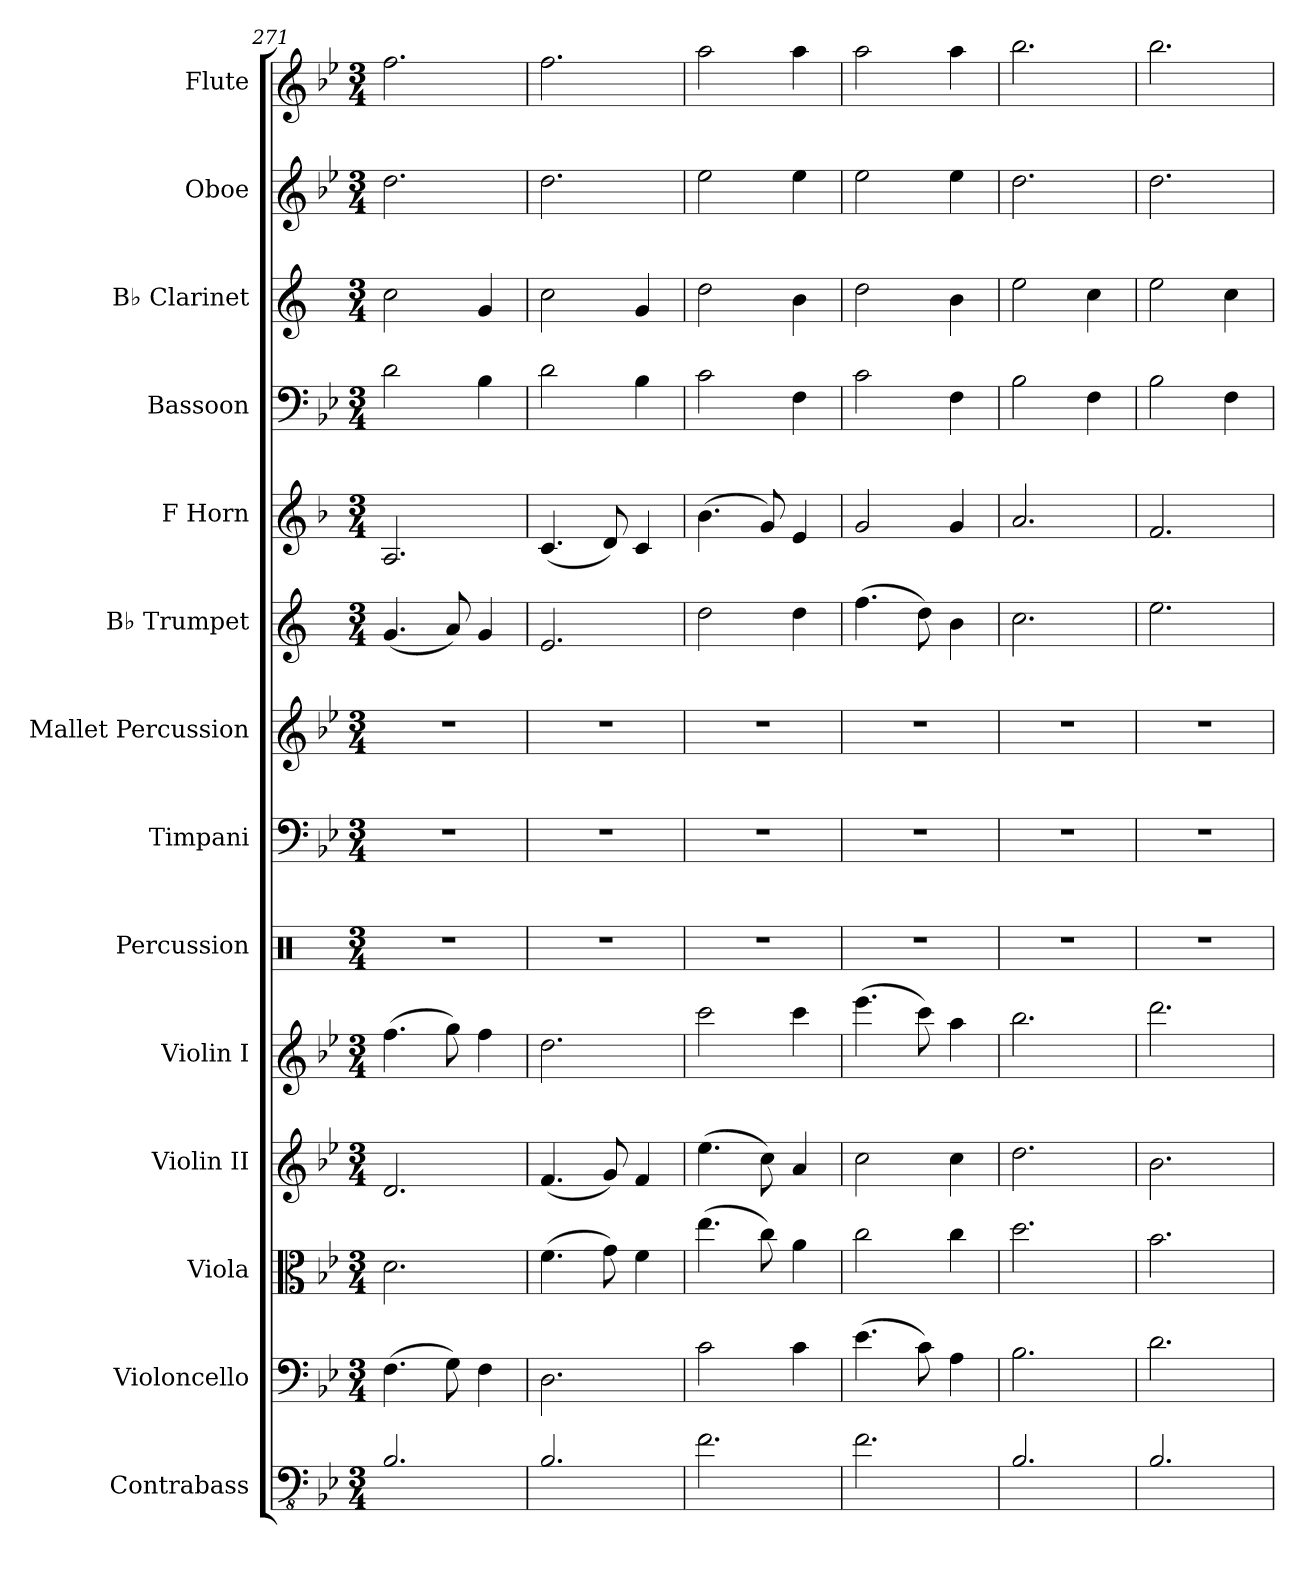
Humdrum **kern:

**kern	**kern	**kern	**kern	**kern	**kern	**kern	**kern	**kern	**kern	**kern	**kern	**kern	**kern
*part14	*part13	*part12	*part11	*part10	*part9	*part8	*part7	*part6	*part5	*part4	*part3	*part2	*part1
*staff14	*staff13	*staff12	*staff11	*staff10	*staff9	*staff8	*staff7	*staff6	*staff5	*staff4	*staff3	*staff2	*staff1
*I"Contrabass	*I"Violoncello	*I"Viola	*I"Violin II	*I"Violin I	*I"Percussion	*I"Timpani	*I"Mallet Percussion	*I"B♭ Trumpet	*I"F Horn	*I"Bassoon	*I"B♭ Clarinet	*I"Oboe	*I"Flute
*I'Cb.	*I'Vc.	*I'Vla.	*I'Vln. II	*I'Vln. I	*I'Perc.	*I'Timp.	*I'Mlt. Perc.	*I'B♭ Tpt.	*I'F Hn.	*I'Bsn.	*I'B♭ Cl.	*I'Ob.	*I'Fl.
*clefFv4	*clefF4	*clefC3	*clefG2	*clefG2	*clefX	*clefF4	*clefG2	*clefG2	*clefG2	*clefF4	*clefG2	*clefG2	*clefG2
*ITrd7c12	*	*	*	*	*	*	*ITrd-14c-24	*ITrd1c2	*ITrd4c7	*	*ITrd1c2	*	*
*k[b-e-]	*k[b-e-]	*k[b-e-]	*k[b-e-]	*k[b-e-]	*k[]	*k[b-e-]	*k[b-e-]	*k[b-e-]	*k[b-e-]	*k[b-e-]	*k[b-e-]	*k[b-e-]	*k[b-e-]
*M3/4	*M3/4	*M3/4	*M3/4	*M3/4	*M3/4	*M3/4	*M3/4	*M3/4	*M3/4	*M3/4	*M3/4	*M3/4	*M3/4
=271	=271	=271	=271	=271	=271	=271	=271	=271	=271	=271	=271	=271	=271
2.BBB-/	(4.F\	2.d\	2.d/	(4.ff\	2.r	2.r	2.r	(4.f/	2.D/	2d\	2b-\	2.dd\	2.ff\
.	8G\)	.	.	8gg\)	.	.	.	8g/)	.	.	.	.	.
.	4F\	.	.	4ff\	.	.	.	4f/	.	4B-\	4f/	.	.
=272	=272	=272	=272	=272	=272	=272	=272	=272	=272	=272	=272	=272	=272
2.BBB-/	2.D\	(4.f\	(4.f/	2.dd\	2.r	2.r	2.r	2.d/	(4.F/	2d\	2b-\	2.dd\	2.ff\
.	.	8g\)	8g/)	.	.	.	.	.	8G/)	.	.	.	.
.	.	4f\	4f/	.	.	.	.	.	4F/	4B-\	4f/	.	.
=273	=273	=273	=273	=273	=273	=273	=273	=273	=273	=273	=273	=273	=273
2.FF\	2c\	(4.ee-\	(4.ee-\	2ccc\	2.r	2.r	2.r	2cc\	(4.e-\	2c\	2cc\	2ee-\	2aa\
.	.	8cc\)	8cc\)	.	.	.	.	.	8c/)	.	.	.	.
.	4c\	4a\	4a/	4ccc\	.	.	.	4cc\	4A/	4F\	4a\	4ee-\	4aa\
=274	=274	=274	=274	=274	=274	=274	=274	=274	=274	=274	=274	=274	=274
2.FF\	(4.e-\	2cc\	2cc\	(4.eee-\	2.r	2.r	2.r	(4.ee-\	2c/	2c\	2cc\	2ee-\	2aa\
.	8c\)	.	.	8ccc\)	.	.	.	8cc\)	.	.	.	.	.
.	4A\	4cc\	4cc\	4aa\	.	.	.	4a\	4c/	4F\	4a\	4ee-\	4aa\
=275	=275	=275	=275	=275	=275	=275	=275	=275	=275	=275	=275	=275	=275
2.BBB-/	2.B-\	2.dd\	2.dd\	2.bb-\	2.r	2.r	2.r	2.b-\	2.d/	2B-\	2dd\	2.dd\	2.bb-\
.	.	.	.	.	.	.	.	.	.	4F\	4b-\	.	.
=276	=276	=276	=276	=276	=276	=276	=276	=276	=276	=276	=276	=276	=276
2.BBB-/	2.d\	2.b-\	2.b-\	2.ddd\	2.r	2.r	2.r	2.dd\	2.B-/	2B-\	2dd\	2.dd\	2.bb-\
.	.	.	.	.	.	.	.	.	.	4F\	4b-\	.	.
=	=	=	=	=	=	=	=	=	=	=	=	=	=
*-	*-	*-	*-	*-	*-	*-	*-	*-	*-	*-	*-	*-	*-
